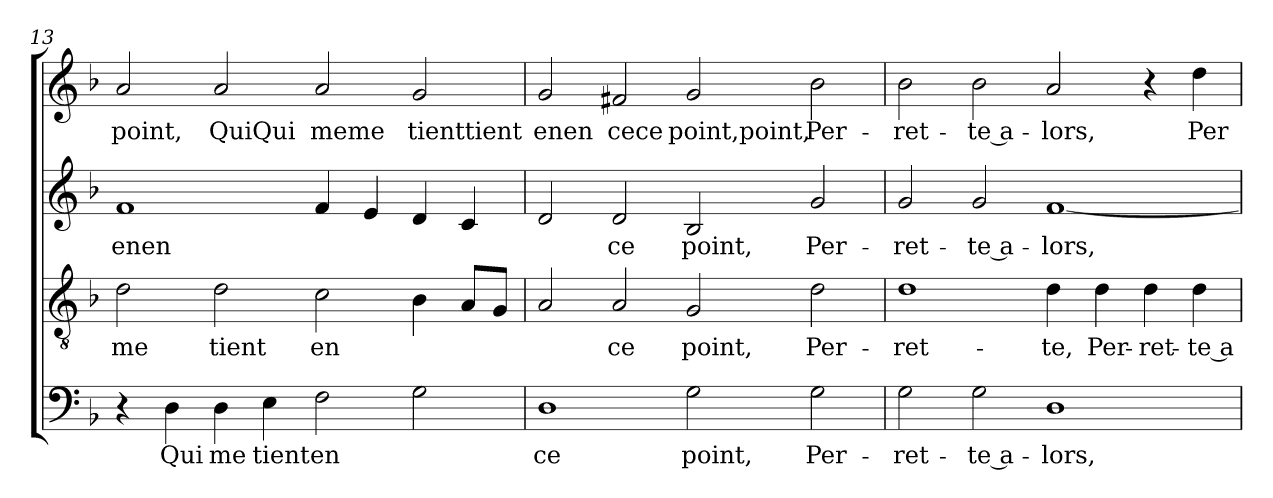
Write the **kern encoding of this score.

**kern	**text	**kern	**text	**kern	**text	**kern	**text
*part4	*part4	*part3	*part3	*part2	*part2	*part1	*part1
*staff4	*staff4	*staff3	*staff3	*staff2	*staff2	*staff1	*staff1
*clefF4	*	*clefGv2	*	*clefG2	*	*clefG2	*
*k[b-]	*	*k[b-]	*	*k[b-]	*	*k[b-]	*
=13	=13	=13	=13	=13	=13	=13	=13
4r	.	2d	me	1f	enen	2a	point,
4D	Qui	.	.	.	.	.	.
4D	me	2d	tient	.	.	2a	QuiQui
4E	tient	.	.	.	.	.	.
2F	en	2c	en	4f	.	2a	meme
.	.	.	.	4e	.	.	.
2G	.	4B-	.	4d	.	2g	tienttient
.	.	8AL	.	4c	.	.	.
.	.	8GJ	.	.	.	.	.
=14	=14	=14	=14	=14	=14	=14	=14
1D	ce	2A	.	2d	.	2g	enen
.	.	2A	ce	2d	ce	2f#X	cece
2G	point,	2G	point,	2B-	point,	2g	point,point,
2G	Per-	2d	Per-	2g	Per-	2b-	Per-
=15	=15	=15	=15	=15	=15	=15	=15
2G	-ret-	1d	-ret-	2g	-ret-	2b-	-ret-
2G	-te a-	.	.	2g	-te a-	2b-	-te a-
1D	-lors,	4d	-te,	[1f	-lors,	2a	-lors,
.	.	4d	Per-	.	.	.	.
.	.	4d	-ret-	.	.	4r	.
.	.	4d	-te a-	.	.	4dd	Per-
=	=	=	=	=	=	=	=
*-	*-	*-	*-	*-	*-	*-	*-
